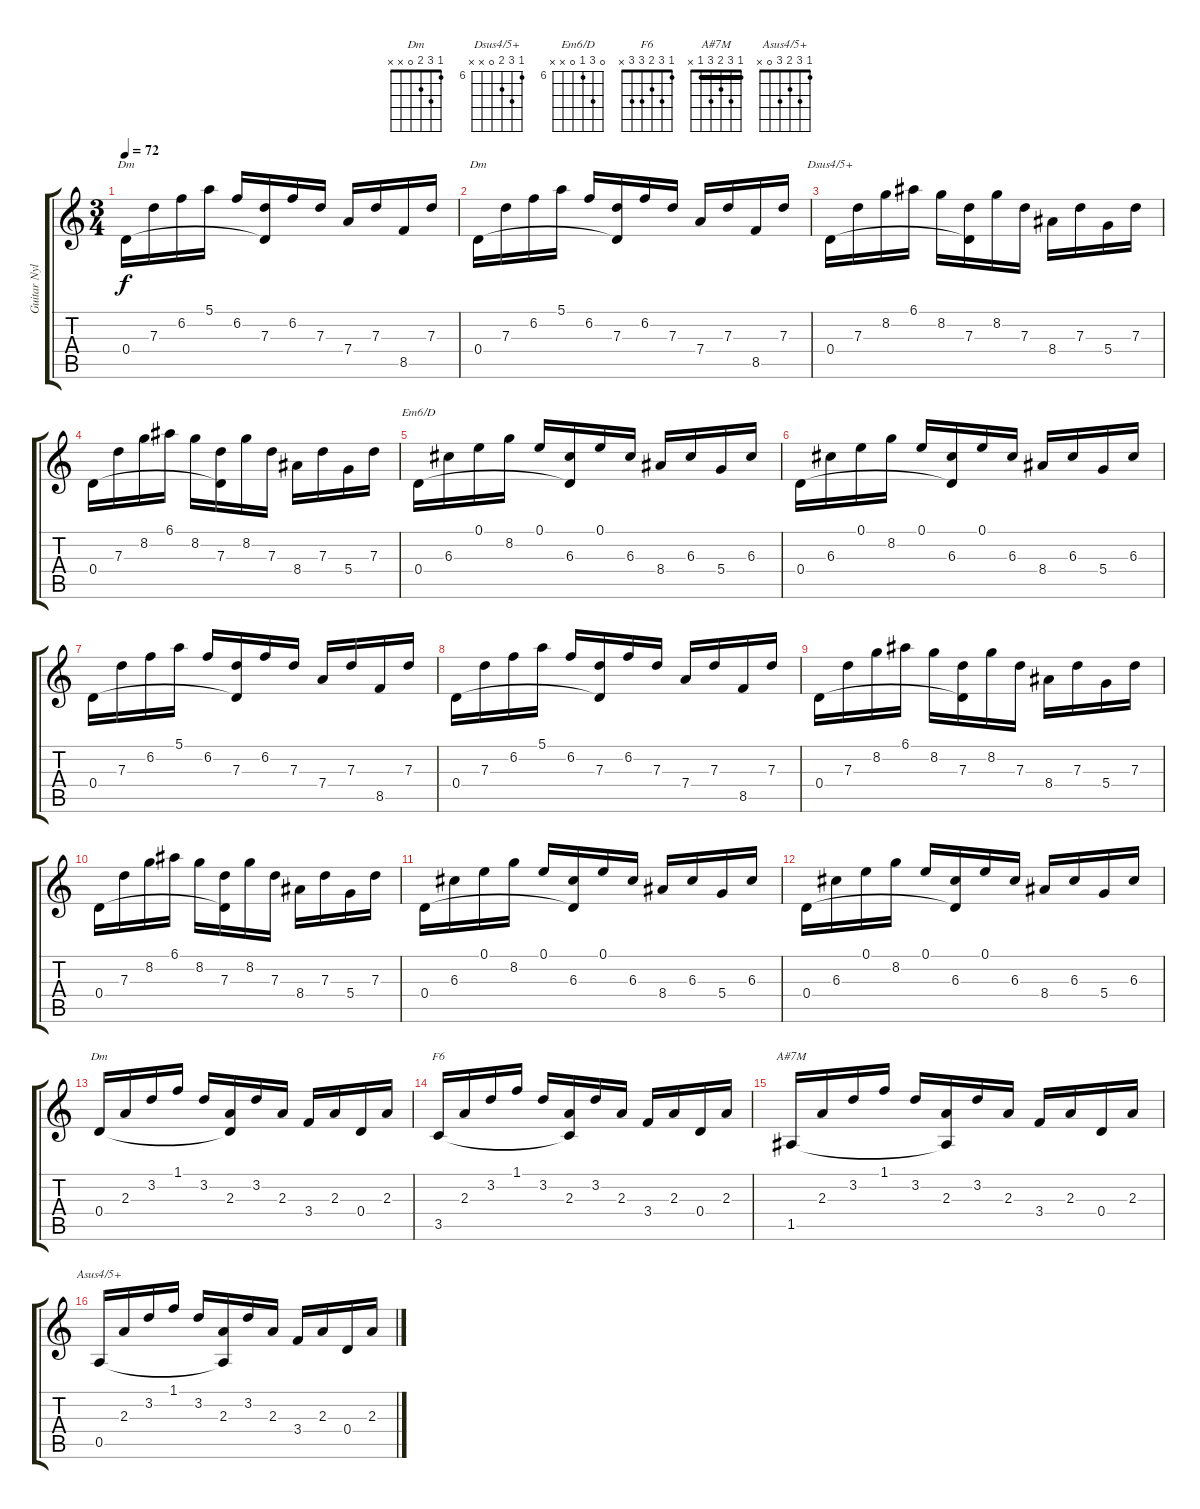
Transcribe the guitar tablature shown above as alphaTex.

\track ("Guitar Nylon" "Guitar Nyl") {instrument acousticguitarnylon}
\staff {score tabs}
\tuning (E4 B3 G3 D3 A2 E2) {hide}
\chord ("Dm" 5 6 7 0 0 x) {firstfret 5}
\chord ("Dm" 5 6 7 0 x x) {firstfret 5}
\chord ("Dsus4/5+" 6 8 7 0 x x) {firstfret 6}
\chord ("Em6/D" 0 8 6 0 x x) {firstfret 6}
\chord ("Dm" 1 3 2 0 x x)
\chord ("F6" 1 3 2 3 3 x)
\chord ("A#7M" 1 3 2 3 1 x) {barre 1}
\chord ("Asus4/5+" 1 3 2 3 0 x)
\ts (3 4)
\tempo 72
\clef g2
\ks c
0.4.16{ch "Dm" dy f instrument acousticguitarnylon} 7.3.16 6.2.16 5.1.16 6.2.16 (7.3 0.4{t}).16 6.2.16 7.3.16 7.4.16 7.3.16 8.5.16 7.3.16 |
0.4.16{ch "Dm"} 7.3.16 6.2.16 5.1.16 6.2.16 (7.3 0.4{t}).16 6.2.16 7.3.16 7.4.16 7.3.16 8.5.16 7.3.16 |
0.4.16{ch "Dsus4/5+"} 7.3.16 8.2.16 6.1.16 8.2.16 (7.3 0.4{t}).16 8.2.16 7.3.16 8.4.16 7.3.16 5.4.16 7.3.16 |
0.4.16 7.3.16 8.2.16 6.1.16 8.2.16 (7.3 0.4{t}).16 8.2.16 7.3.16 8.4.16 7.3.16 5.4.16 7.3.16 |
0.4.16{ch "Em6/D"} 6.3.16 0.1.16 8.2.16 0.1.16 (6.3 0.4{t}).16 0.1.16 6.3.16 8.4.16 6.3.16 5.4.16 6.3.16 |
0.4.16 6.3.16 0.1.16 8.2.16 0.1.16 (6.3 0.4{t}).16 0.1.16 6.3.16 8.4.16 6.3.16 5.4.16 6.3.16 |
0.4.16 7.3.16 6.2.16 5.1.16 6.2.16 (7.3 0.4{t}).16 6.2.16 7.3.16 7.4.16 7.3.16 8.5.16 7.3.16 |
0.4.16 7.3.16 6.2.16 5.1.16 6.2.16 (7.3 0.4{t}).16 6.2.16 7.3.16 7.4.16 7.3.16 8.5.16 7.3.16 |
0.4.16 7.3.16 8.2.16 6.1.16 8.2.16 (7.3 0.4{t}).16 8.2.16 7.3.16 8.4.16 7.3.16 5.4.16 7.3.16 |
0.4.16 7.3.16 8.2.16 6.1.16 8.2.16 (7.3 0.4{t}).16 8.2.16 7.3.16 8.4.16 7.3.16 5.4.16 7.3.16 |
0.4.16 6.3.16 0.1.16 8.2.16 0.1.16 (6.3 0.4{t}).16 0.1.16 6.3.16 8.4.16 6.3.16 5.4.16 6.3.16 |
0.4.16 6.3.16 0.1.16 8.2.16 0.1.16 (6.3 0.4{t}).16 0.1.16 6.3.16 8.4.16 6.3.16 5.4.16 6.3.16 |
0.4.16{ch "Dm"} 2.3.16 3.2.16 1.1.16 3.2.16 (2.3 0.4{t}).16 3.2.16 2.3.16 3.4.16 2.3.16 0.4.16 2.3.16 |
3.5.16{ch "F6"} 2.3.16 3.2.16 1.1.16 3.2.16 (2.3 3.5{t}).16 3.2.16 2.3.16 3.4.16 2.3.16 0.4.16 2.3.16 |
1.5.16{ch "A#7M"} 2.3.16 3.2.16 1.1.16 3.2.16 (2.3 1.5{t}).16 3.2.16 2.3.16 3.4.16 2.3.16 0.4.16 2.3.16 |
0.5.16{ch "Asus4/5+"} 2.3.16 3.2.16 1.1.16 3.2.16 (2.3 0.5{t}).16 3.2.16 2.3.16 3.4.16 2.3.16 0.4.16 2.3.16
